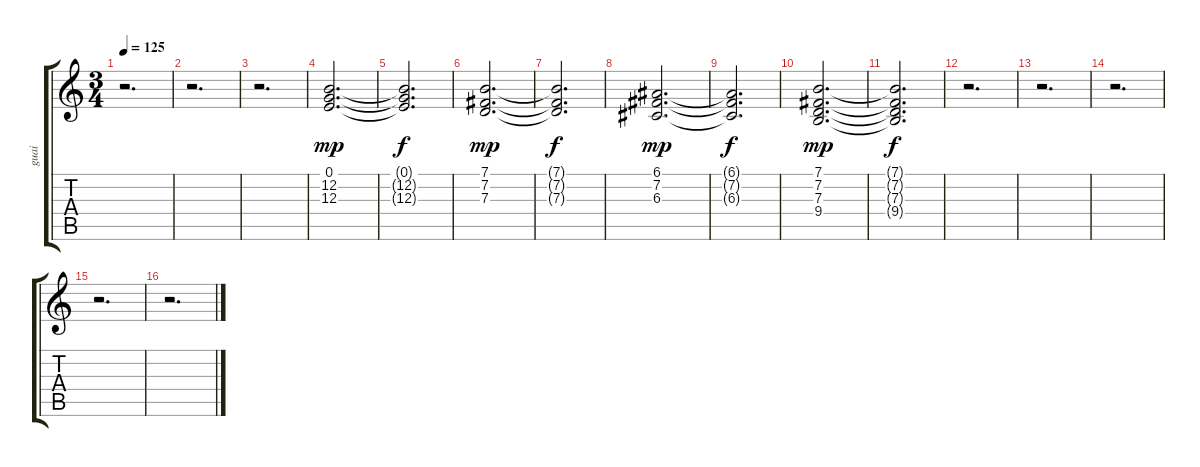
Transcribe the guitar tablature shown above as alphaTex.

\track ("guai" "guai") {instrument fx5brightness}
\staff {score tabs}
\tuning (E4 B3 G3 D3 A2 E2) {hide}
\ts (3 4)
\tempo 125
\clef g2
\ks c
r.2{d dy f} |
r.2{d} |
r.2{d} |
(0.1 12.2 12.3).2{d dy mp} |
(0.1{t} 12.2{t} 12.3{t}).2{d dy f} |
(7.1 7.2 7.3).2{d dy mp} |
(7.1{t} 7.2{t} 7.3{t}).2{d dy f} |
(6.1 7.2 6.3).2{d dy mp} |
(6.1{t} 7.2{t} 6.3{t}).2{d dy f} |
(7.1 7.2 7.3 9.4).2{d dy mp} |
(7.1{t} 7.2{t} 7.3{t} 9.4{t}).2{d dy f} |
r.2{d} |
r.2{d} |
r.2{d} |
r.2{d} |
r.2{d}
